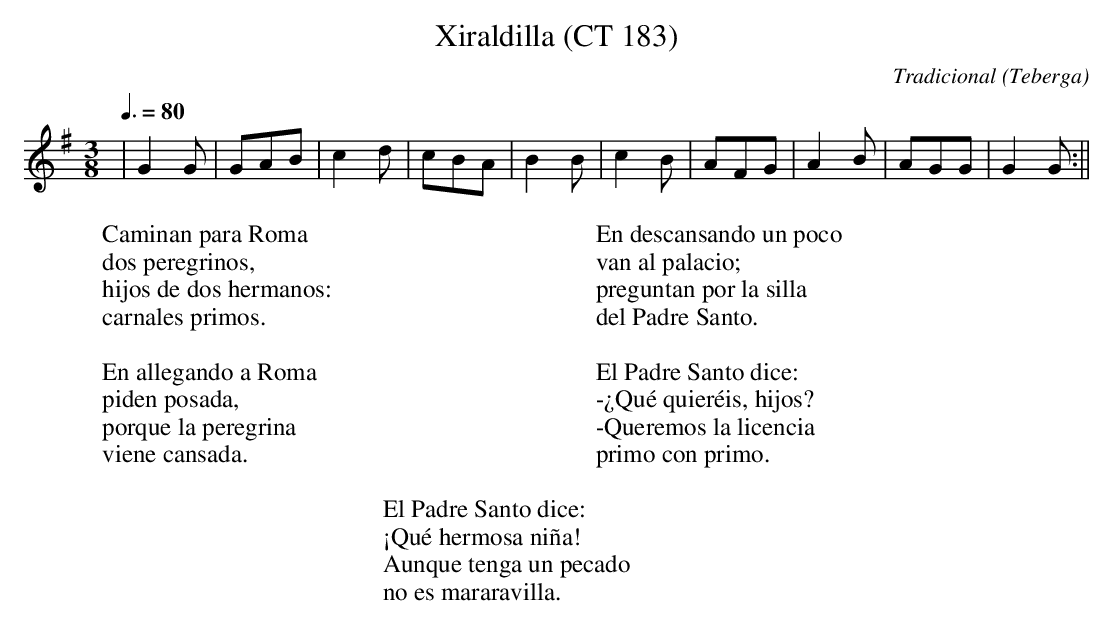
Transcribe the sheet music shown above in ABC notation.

X:1
T:Xiraldilla (CT 183)
C:Tradicional
O:Teberga
M:3/8
L:1/8
Q:3/8=80
W:Caminan para Roma
W:dos peregrinos,
W:hijos de dos hermanos:
W:carnales primos.
W:
W:En allegando a Roma
W:piden posada,
W:porque la peregrina
W:viene cansada.
W:
W:En descansando un poco
W:van al palacio;
W:preguntan por la silla
W:del Padre Santo.
W:
W:El Padre Santo dice:
W:-¿Qué quieréis, hijos?
W:-Queremos la licencia
W:primo con primo.
W:
W:El Padre Santo dice:
W:¡Qué hermosa niña!
W:Aunque tenga un pecado
W:no es mararavilla.
K:G
|G2 G|GAB|c2 d|cBA|B2 B|c2 B|AFG|A2 B|AGG|G2 G :||
